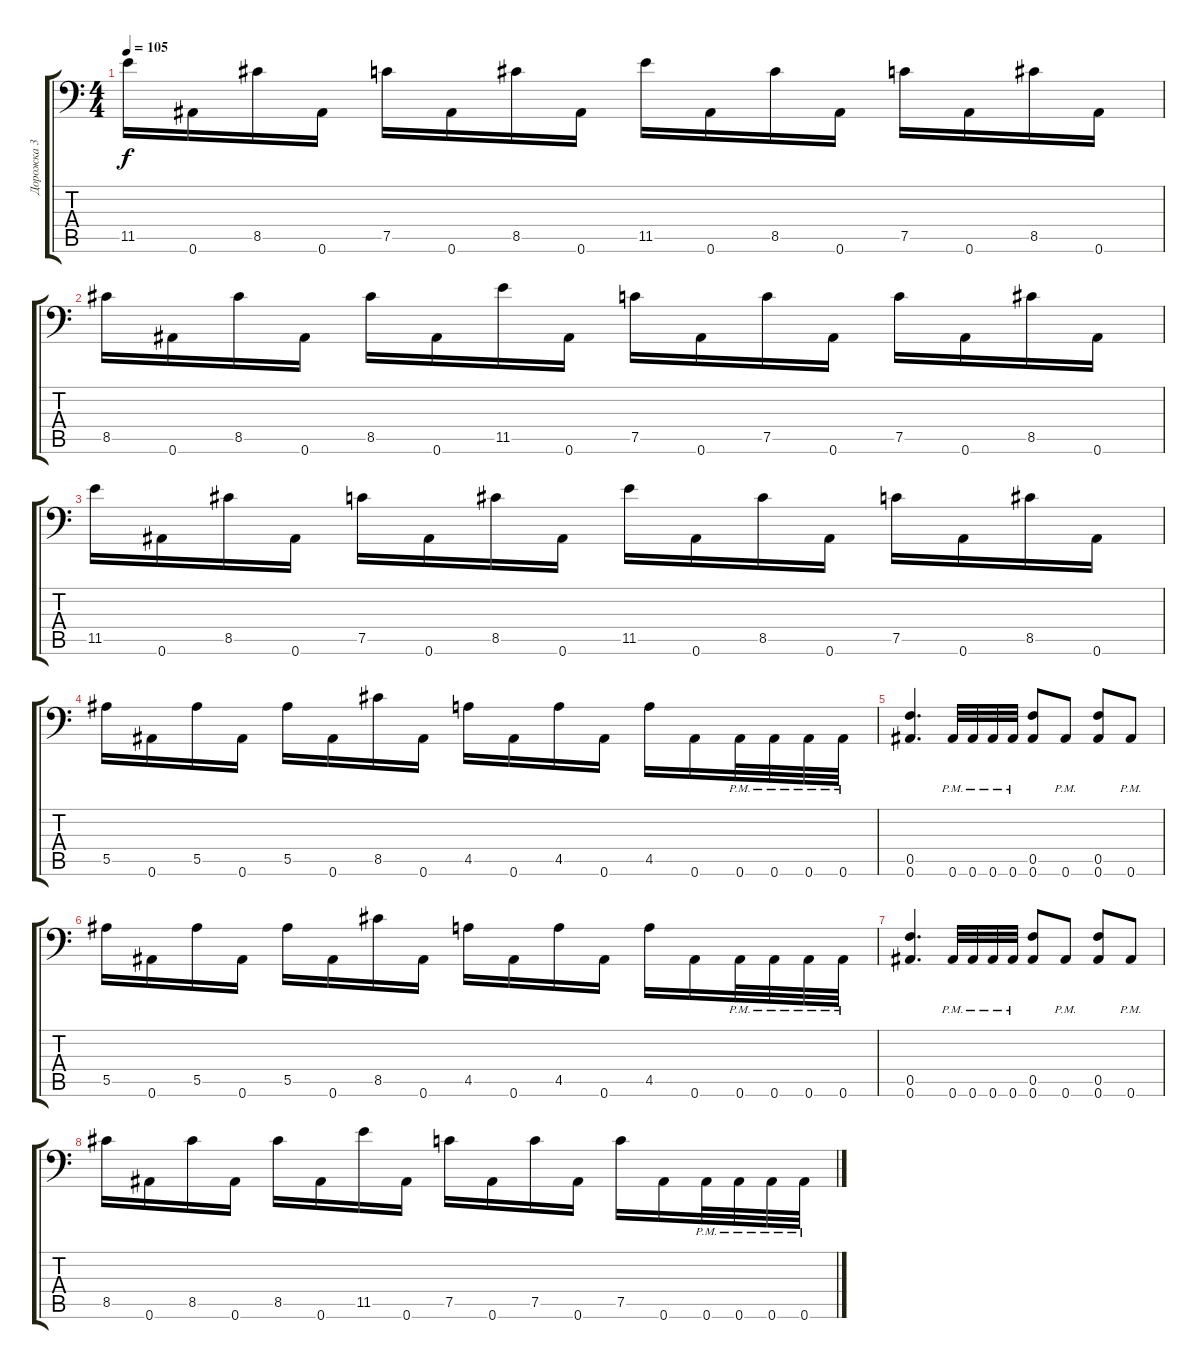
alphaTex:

\track ("Дорожка 3" "Дорожка 3") {instrument distortionguitar}
\staff {score tabs}
\tuning (C4 G3 Eb3 Bb2 F2 Bb1) {hide}
\ts (4 4)
\tempo 105
\clef f4
\ks c
11.5.16{dy f} 0.6.16 8.5.16 0.6.16 7.5.16 0.6.16 8.5.16 0.6.16 11.5.16 0.6.16 8.5.16 0.6.16 7.5.16 0.6.16 8.5.16 0.6.16 |
8.5.16 0.6.16 8.5.16 0.6.16 8.5.16 0.6.16 11.5.16 0.6.16 7.5.16 0.6.16 7.5.16 0.6.16 7.5.16 0.6.16 8.5.16 0.6.16 |
11.5.16 0.6.16 8.5.16 0.6.16 7.5.16 0.6.16 8.5.16 0.6.16 11.5.16 0.6.16 8.5.16 0.6.16 7.5.16 0.6.16 8.5.16 0.6.16 |
5.5.16 0.6.16 5.5.16 0.6.16 5.5.16 0.6.16 8.5.16 0.6.16 4.5.16 0.6.16 4.5.16 0.6.16 4.5.16 0.6.16 0.6{pm}.32 0.6{pm}.32 0.6{pm}.32 0.6{pm}.32 |
(0.5 0.6).4{d} 0.6{pm}.32 0.6{pm}.32 0.6{pm}.32 0.6{pm}.32 (0.5 0.6).8 0.6{pm}.8 (0.5 0.6).8 0.6{pm}.8 |
5.5.16 0.6.16 5.5.16 0.6.16 5.5.16 0.6.16 8.5.16 0.6.16 4.5.16 0.6.16 4.5.16 0.6.16 4.5.16 0.6.16 0.6{pm}.32 0.6{pm}.32 0.6{pm}.32 0.6{pm}.32 |
(0.5 0.6).4{d} 0.6{pm}.32 0.6{pm}.32 0.6{pm}.32 0.6{pm}.32 (0.5 0.6).8 0.6{pm}.8 (0.5 0.6).8 0.6{pm}.8 |
8.5.16 0.6.16 8.5.16 0.6.16 8.5.16 0.6.16 11.5.16 0.6.16 7.5.16 0.6.16 7.5.16 0.6.16 7.5.16 0.6.16 0.6{pm}.32 0.6{pm}.32 0.6{pm}.32 0.6{pm}.32
